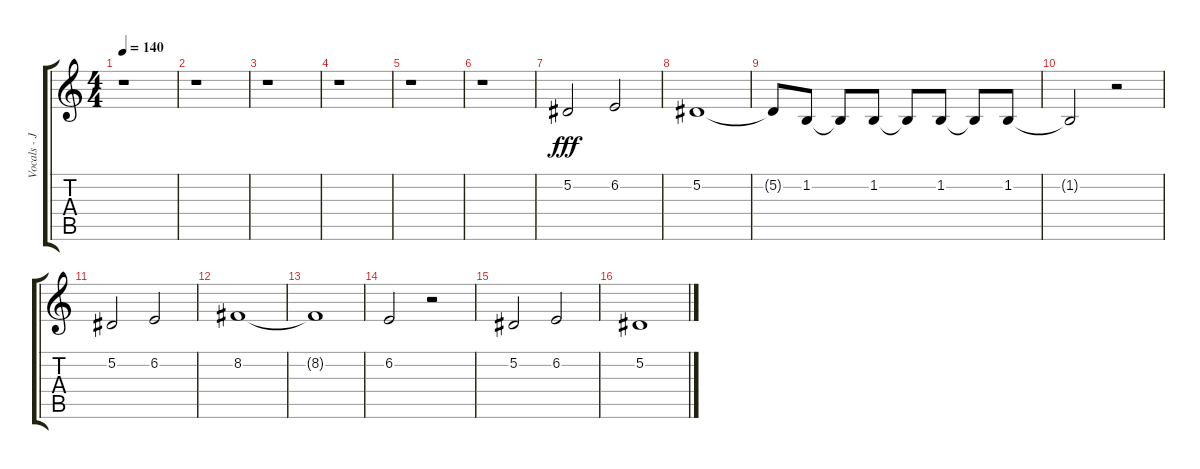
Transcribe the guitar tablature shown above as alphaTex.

\track ("Vocals - Johnny Franck" "Vocals - J") {instrument lead2sawtooth}
\staff {score tabs}
\tuning (Eb4 Bb3 G3 D3 A2 E2) {hide}
\ts (4 4)
\tempo 140
\clef g2
\ks c
r.1{dy fff} |
r.1 |
r.1 |
r.1 |
r.1 |
r.1 |
5.2.2 6.2.2 |
5.2.1 |
5.2{t}.8 1.2.8 1.2{t}.8 1.2.8 1.2{t}.8 1.2.8 1.2{t}.8 1.2.8 |
1.2{t}.2 r.2 |
5.2.2 6.2.2 |
8.2.1 |
8.2{t}.1 |
6.2.2 r.2 |
5.2.2 6.2.2 |
5.2.1
